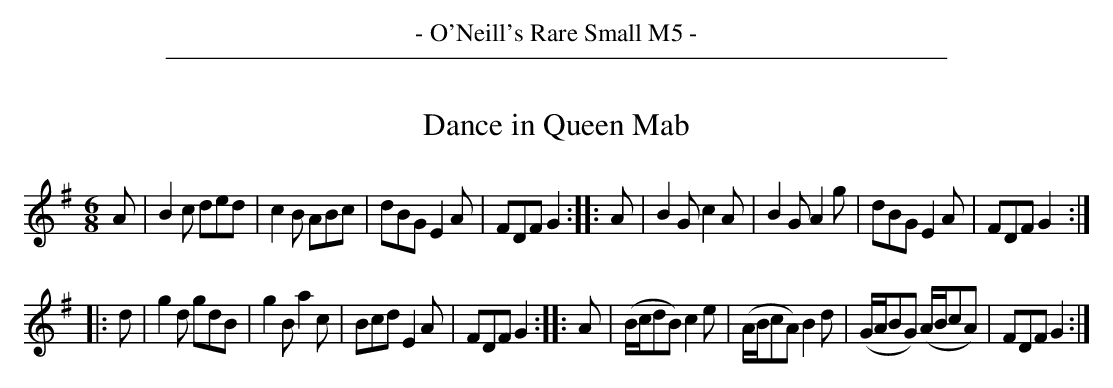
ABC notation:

X:1
T: Dance in Queen Mab
M: 6/8
L: 1/8
K: G
A |\
B2c ded | c2B ABc | dBG E2A | FDF G2 :: A |\
B2G c2A | B2G A2g | dBG E2A | FDF G2 :|
|: d |\
g2d gdB | g2B a2c | Bcd E2A | FDF G2 :: A |\
(B/c/dB) c2e | (A/B/cA) B2d | (G/A/BG) (A/B/cA) | FDF G2 :|
